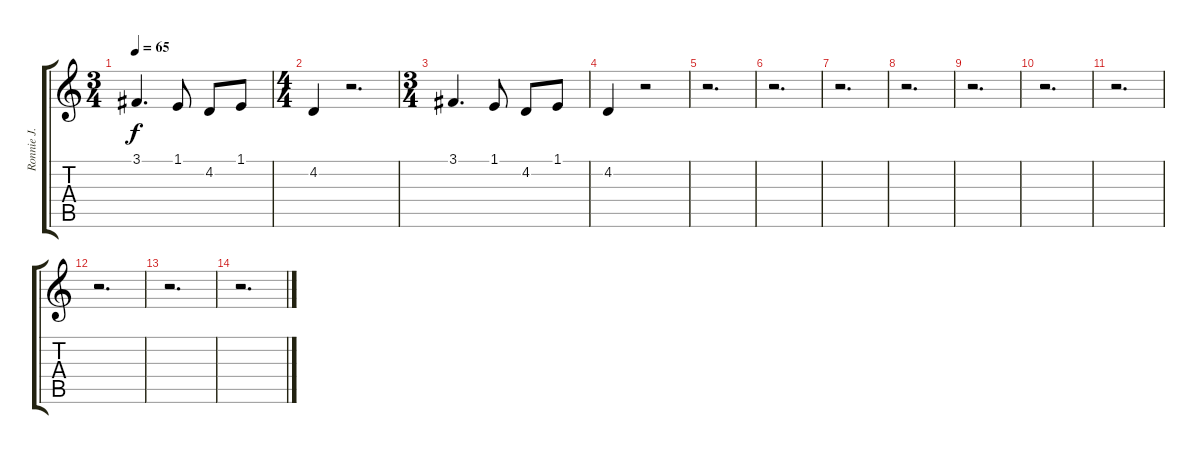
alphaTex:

\track ("Ronnie J. Dio (Vocals)" "Ronnie J. ") {instrument altosax}
\staff {score tabs}
\tuning (Eb4 Bb3 Gb3 Db3 Ab2 Eb2) {hide}
\ts (3 4)
\tempo 65
\clef g2
\ks c
3.1.4{d dy f} 1.1.8 4.2.8 1.1.8 |
\ts (4 4)
4.2.4 r.2{d} |
\ts (3 4)
3.1.4{d} 1.1.8 4.2.8 1.1.8 |
4.2.4 r.2 |
r.2{d} |
r.2{d} |
r.2{d} |
r.2{d} |
r.2{d} |
r.2{d} |
r.2{d} |
r.2{d} |
r.2{d} |
r.2{d}
